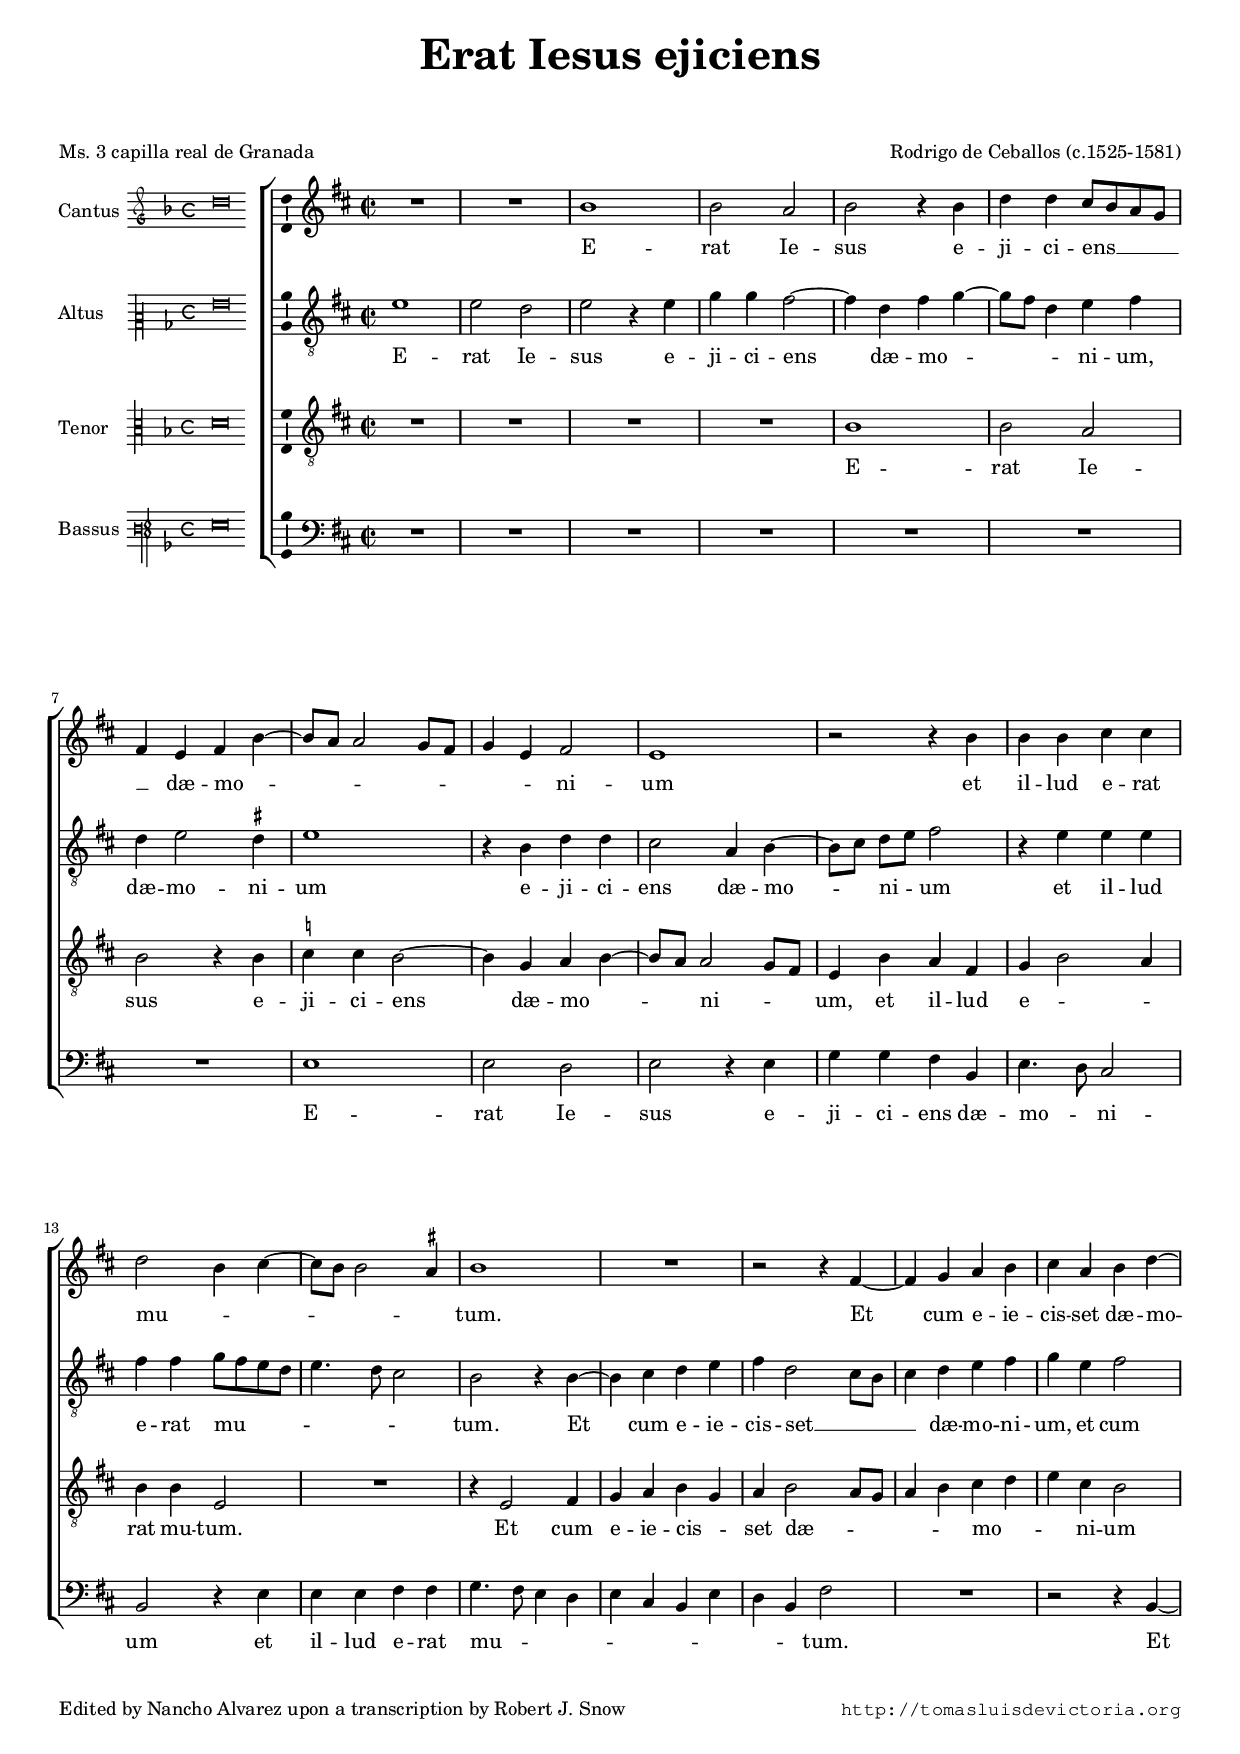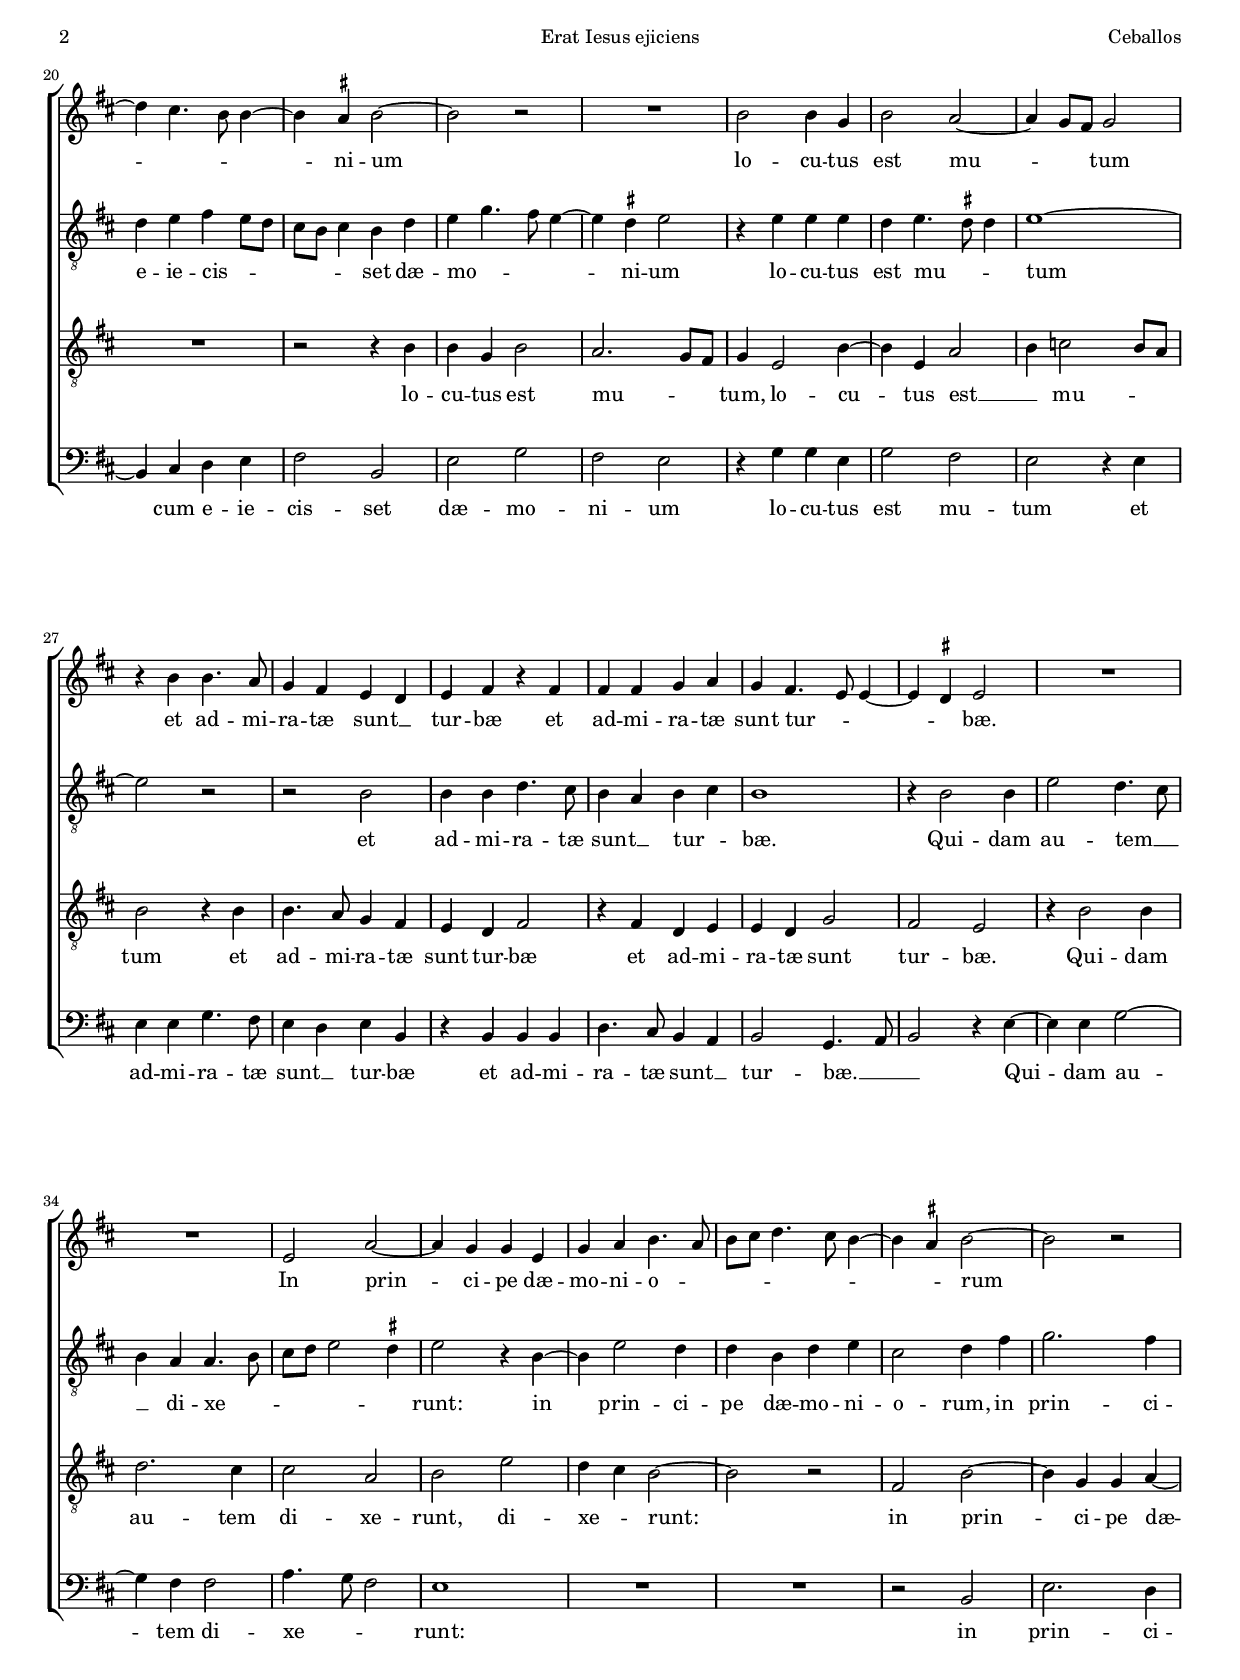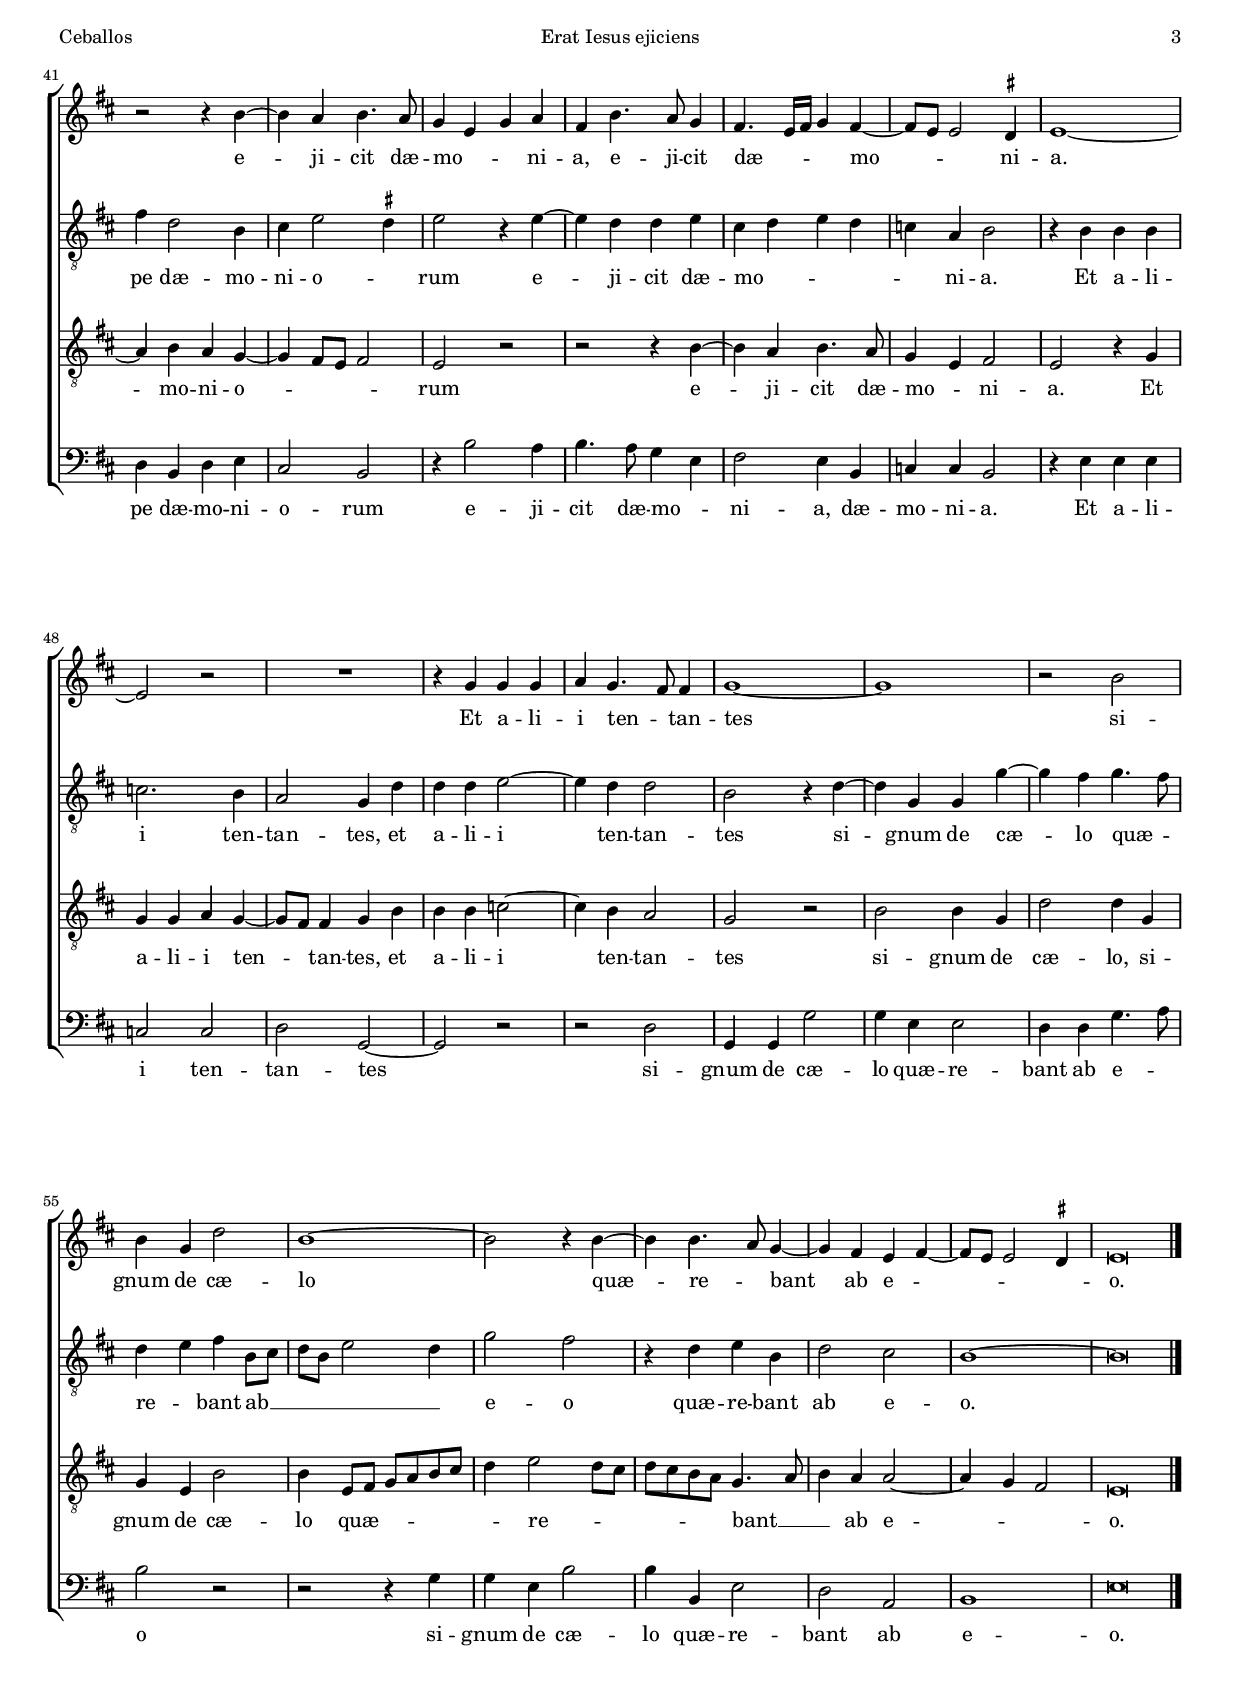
\version "2.18.0"

#(set-default-paper-size "a4")
#(set-global-staff-size 16.4)
#(ly:set-option 'point-and-click #f)
%mobile -s15.5 -i3.2

italicas=\override LyricText.font-shape = #'italic
rectas=\override LyricText.font-shape = #'upright
ss=\once \set suggestAccidentals = ##t
incipitwidth = 20
mtempo={\tempo 4 = 100}
mtempob={\tempo 4 = 50}
mt=#(define-music-function (parser location offset) (number?) ; move lyric text
      #{ \once \override LyricText.X-offset = -$offset #})

htitle="Erat Iesus ejiciens"
hcomposer="Ceballos"

\header {
	title=\markup{\fontsize #3 "Erat Iesus ejiciens"}
	%subtitle=""
	subsubtitle=\markup{\null \vspace #2 }
	composer="Rodrigo de Ceballos (c.1525-1581)"
        pdfauthor=\composer
	%opus="(-)"
	poet=\markup{"Ms. 3 capilla real de Granada"}
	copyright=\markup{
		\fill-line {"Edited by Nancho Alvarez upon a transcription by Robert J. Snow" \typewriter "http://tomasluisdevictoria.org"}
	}
%	tagline=""
}

global={\key f \major \time 2/2 \skip 1*61
	%\override Score.TimeSignature.break-visibility = #'#(#f #t #t)
	\bar "|."
}


cantus=\relative c''{
	R1*2
	d1
	d2 c
	d r4 d
	f f e8 d c bes
	a4 g a d ~
	d8 c c2 bes8 a
	bes4 g a2
	g1
	r2 r4 d'
	d d e e
	f2 d4 e ~
	e8 d d2 \ss cis4
	d1
	R1
	r2 r4 a ~
	a bes c d
	e c d f ~
	f e4. d8 d4 ~
	d \ss cis d2 ~
	d r
	R1
	d2 d4 bes 
	d2 c ~
	c4 bes8 a bes2
	r4 d d4. c8
	bes4 a g f
	g a r a
	a a bes c
	bes a4. g8 g4 ~
	g \ss fis g2
	R1*2
	g2 c ~
	c4 bes bes g 
	bes c d4. c8
	d e f4. e8 d4 ~
	d \ss cis d2 ~
	d r
	r2 r4 d ~
	d4 c d4. c8
	bes4 g bes c
	a4 d4. c8 bes4
	a4. g16 a bes4 a ~
	a8 g g2 \ss fis4
	g1 ~
	g2 r
	R1
	r4 bes bes bes
	c bes4. a8 a4
	bes1 ~
	bes
	r2 d
	d4 bes f'2
	d1 ~
	d2 r4 d ~
	d4 d4. c8 bes4 ~
	bes4 a g a ~
	a8 g g2 \ss fis4
	g\breve*1/2
}

altus=\relative c''{
	g1
	g2 f
	g r4 g
	bes4 bes a2 ~
	a4 f a bes ~
	bes8 a f4 g a
	f4 g2 \ss fis4
	g1
	r4 d f f
	e2 c4 d ~
	d8[ e] f[ g] a2
	r4 g g g
	a a bes8 a g f
	g4. f8 e2
	d2 r4 d ~
	d e f g
	a4 f2 e8 d
	e4 f g a
	bes g a2
	f4 g a g8 f
	e d e4 d f
	g bes4. a8 g4 ~
	g4 \ss fis g2
	r4 g g g
	f4 g4. \ss fis8 fis4
	g1 ~
	g2 r
	r2 d
	d4 d f4. e8
	d4 c d e
	d1
	r4 d2 d4
	g2 f4. e8
	d4 c c4. d8
	e8 f g2 \ss fis4
	g2 r4 d ~
	d g2 f4
	f4 d f g
	e2 f4 a
	bes2. a4
	a4 f2 d4
	e g2 \ss fis4
	g2 r4 g ~
	g4 f f g
	e f g f
	ees c d2
	r4 d d d
	ees2. d4
	c2 bes4 f'
	f f g2 ~
	g4 f f2
	d r4 f ~
	f4 bes, bes bes' ~
	bes4 a bes4. a8
	f4 g a d,8 e
	f d g2 f4
	bes2 a
	r4 f g d
	f2 e
	d1 ~
	d\breve*1/2
}

tenor=\relative c'{
	R1*4
	d1
	d2 c
	d2 r4 d
	\ss ees4 ees d2 ~
	d4 bes c d ~
	d8 c c2 bes8 a
	g4 d' c a
	bes4 d2 c4
	d d g,2
	R1
	r4 g2 a4
	bes c d bes
	c4 d2 c8 bes
	c4 d e f
	g e d2
	R1
	r2 r4 d
	d bes d2
	c2. bes8 a
	bes4 g2 d'4 ~
	d g, c2
	d4 ees2 d8 c
	d2 r4 d
	d4. c8 bes4 a
	g f a2
	r4 a f g
	g f bes2
	a2 g
	r4 d'2 d4
	f2. e4
	e2 c
	d g
	f4 e d2 ~
	d r
	a2 d ~
	d4 bes bes c ~
	c d c bes ~
	bes4 a8 g a2
	g2 r
	r2 r4 d' ~
	d c d4. c8
	bes4 g a2
	g2 r4 bes
	bes bes c bes ~
	bes8 a a4 bes d
	d d ees2 ~
	ees4 d c2
	bes r
	d2 d4 bes
	f'2 f4 bes,
	bes4 g d'2
	d4 g,8 a bes c d e
	f4 g2 f8 e 
	f e d c bes4. c8
	d4 c c2 ~
	c4 bes a2
	g\breve*1/2
}

bassus=\relative c'{
	R1*7
	g1
	g2 f
	g r4 g
	bes bes a d,
	g4. f8 e2
	d r4 g
	g g a a
	bes4. a8 g4 f
	g e d g
	f d a'2
	R1
	r2 r4 d, ~
	d e f g
	a2 d,
	g bes
	a g
	r4 bes bes g
	bes2 a
	g2 r4 g
	g g bes4. a8
	g4 f g d
	r4 d d d
	f4. e8 d4 c
	d2 bes4. c8
	d2 r4 g ~
	g g bes2 ~
	bes4 a a2
	c4. bes8 a2
	g1
	R1*2
	r2 d
	g2. f4
	f d f g
	e2 d
	r4 d'2 c4
	d4. c8 bes4 g
	a2 g4 d
	ees ees d2
	r4 g g g
	ees2 ees
	f bes, ~
	bes r
	r f'
	bes,4 bes bes'2
	bes4 g g2
	f4 f bes4. c8
	d2 r
	r2 r4 bes
	bes g d'2
	d4 d, g2
	f c
	d1
	g\breve*1/2
}

textocantus=\lyricmode{
E -- rat Ie -- sus e -- ji -- ci -- ens __ _ _ _ _ 
dæ -- mo -- _ _ _ _ _ _ _ ni -- um
et il -- lud e -- rat mu -- _ _ _ _ _ tum.
Et cum e -- ie -- cis -- set dæ -- mo -- _ _ _ ni -- um
lo -- cu -- tus est mu -- _ _ tum
et ad -- mi -- ra -- tæ \mt #.8 sunt __ _ tur -- bæ
et ad -- mi -- ra -- tæ sunt tur -- _ _ _ bæ.
In prin -- ci -- pe dæ -- mo -- ni -- o -- _ _ _ _ _ _ _ rum
e -- ji -- cit dæ -- mo -- _ _ ni -- a,
e -- ji -- cit dæ -- _ _ _ mo -- _ _ ni -- a.
Et a -- li -- i ten -- _ tan -- tes
si -- gnum de cæ -- lo quæ -- re -- _ bant ab e -- _ _ _ _ o.
}

textoaltus=\lyricmode{
E -- rat Ie -- sus
e -- ji -- ci -- ens dæ -- mo -- _ _ _ ni -- um,
dæ -- mo -- ni -- um
e -- ji -- ci -- ens dæ -- mo -- _ ni -- _ um
et il -- lud e -- rat mu -- _ _ _ _ _ _ tum.
Et cum e -- ie -- cis -- set __ _ _ _ dæ -- mo -- ni -- um,
et cum e -- ie -- cis -- _ _ _ _ _ set dæ -- mo -- _ _ _ ni -- um
lo -- cu -- tus est mu -- _ _ tum
et ad -- mi -- ra -- tæ \mt #.8 sunt __ _ tur -- _ bæ.
Qui -- dam au -- tem __ _ _ di -- xe -- _ _ _ _ _ runt:
in prin -- ci -- pe dæ -- mo -- ni -- o -- rum,
in prin -- ci -- pe dæ -- mo -- ni -- o -- _ rum
e -- ji -- cit dæ -- mo -- _ _ _ _ ni -- a.
Et a -- li -- i ten -- tan -- tes,
et a -- li -- i ten -- tan -- tes
si -- gnum de cæ -- lo
quæ -- _ re -- _ bant ab __ _ _ _ _ _ e -- o
quæ -- re -- bant ab e -- o.
}

textotenor=\lyricmode{
E -- rat Ie -- sus e -- ji -- ci -- ens
dæ -- mo -- _ _ ni -- _ _ um,
et il -- lud e -- _ _ rat mu -- tum.
Et cum e -- ie -- cis -- _ set dæ -- _ _ _ _ mo -- _ _ ni -- um
lo -- cu -- tus est mu -- _ _ tum,
lo -- cu -- tus est __ _ \mt #.8 mu -- _ _ tum
et ad -- mi -- ra -- tæ sunt tur -- bæ
et ad -- mi -- ra -- tæ sunt tur -- bæ.
Qui -- dam au -- tem di -- xe -- runt, di -- xe -- _ runt:
in prin -- ci -- pe dæ -- mo -- ni -- o -- _ _ _ rum
e -- ji -- cit dæ -- mo -- _ ni -- a.
Et a -- li -- i ten -- _ tan -- tes,
et a -- li -- i ten -- tan -- tes
si -- gnum de cæ -- lo,
si -- gnum de cæ -- lo 
\mt #.5 quæ -- _ _ _ _ _ _ re -- _ _ _ _ _ _ bant __ _ _ ab e -- _ _ o.
}

textobassus=\lyricmode{
E -- rat Ie -- sus
e -- ji -- ci -- ens dæ -- mo -- _ ni -- um
et il -- lud e -- rat mu -- _ _ _ _ _ _ _ _ _ tum.
Et cum e -- ie -- cis -- set dæ -- mo -- ni -- um
lo -- cu -- tus est mu -- tum
et ad -- mi -- ra -- tæ \mt #.8 sunt __ _ tur -- bæ
et ad -- mi -- ra -- tæ \mt #.5 sunt __ _ tur -- bæ. __ _ _ 
Qui -- dam au -- tem di -- xe -- _ _ runt:
in prin -- ci -- pe dæ -- mo -- ni -- o -- rum
e -- ji -- cit dæ -- mo -- _ ni -- a, dæ -- mo -- ni -- a.
Et a -- li -- i ten -- tan -- tes
si -- gnum de cæ -- lo quæ -- re -- bant ab e -- _ o
si -- gnum de cæ -- lo quæ -- re -- bant ab e -- o.
}


incipitcantus=\markup{
	\score{
		{ 
		\set Staff.instrumentName="Cantus "
		\override NoteHead.style = #'neomensural
		\override Staff.TimeSignature.style = #'neomensural
		\cadenzaOn 
		\clef "petrucci-g"
		\key f \major
		\time 4/4
                d''\breve
		} 

	\layout { line-width=\incipitwidth indent = 0 }
	}
}

incipitaltus=\markup{
	\score{
		{ 
		\set Staff.instrumentName="Altus    "
		\override NoteHead.style = #'neomensural 
		\override Staff.TimeSignature.style = #'neomensural
		\cadenzaOn 
		\clef "petrucci-c2"
		\key f \major
		\time 4/4
               g'\breve
		} 
	\layout { line-width=\incipitwidth indent = 0 }
	}
}


incipittenor=\markup{
	\score{
		{ 
		\set Staff.instrumentName="Tenor   "
		\override NoteHead.style = #'neomensural 
		\override Staff.TimeSignature.style = #'neomensural
		\cadenzaOn 
		\clef "petrucci-c3"
		\key f \major
		\time 4/4
                d'\breve
		} 
	\layout { line-width=\incipitwidth indent=0 }
	}
}

incipitbassus=\markup{
	\score{
		{ 
		\set Staff.instrumentName="Bassus "
		\override NoteHead.style = #'neomensural
		\override Staff.TimeSignature.style = #'neomensural
		\cadenzaOn 
		\clef "petrucci-f3"
		\key f \major
		\time 4/4
                g\breve
		} 
	\layout { line-width=\incipitwidth indent = 0 }
	}
}

%\layout {
%       \context {\Voice
%               \remove Ligature_bracket_engraver
%               \consists Mensural_ligature_engraver
%       }
%       line-width=\incipitwidth
%       indent = 0
%}

\score {\transpose c' a{
\new ChoirStaff<<

	\new Staff <<\global
	\new Voice="v1" {
		\set Staff.instrumentName=\incipitcantus
		\clef "treble"
		\cantus }
	\new Lyrics \lyricsto "v1" {\textocantus }
	>>

	\new Staff <<\global
	\new Voice="v2" {
		\set Staff.instrumentName=\incipitaltus
		\clef "G_8"
		\altus }
	\new Lyrics \lyricsto "v2" {\textoaltus }
	>>
	
	\new Staff <<\global
	\new Voice="v3" {
		\set Staff.instrumentName=\incipittenor
		\clef "G_8"
		\tenor }
	\new Lyrics \lyricsto "v3" {\textotenor }
	>>

	\new Staff <<\global
	\new Voice="v4" {
		\set Staff.instrumentName=\incipitbassus
		\clef "bass"
		\bassus }
	\new Lyrics \lyricsto "v4" {\textobassus }
	>>
	
>>

	} % transpose

\layout{ 
	\context {\Lyrics 
		\override VerticalAxisGroup.staff-affinity = #UP
		\override VerticalAxisGroup.nonstaff-relatedstaff-spacing =
			#'((basic-distance . 0) (minimum-distance . 0) (padding . 1))
		\override LyricText.font-size = #1.2
		\override LyricHyphen.minimum-distance = #0.5
	}
	\context {\Score 
		tempoHideNote = ##t
		\override BarNumber.padding = #2 
	}
	\context {\Voice 
		%melismaBusyProperties = #'()
		%autoBeaming = ##f
	}
	\context {\Staff 
                %\RemoveEmptyStaves
                %\override VerticalAxisGroup.remove-first = ##t
		\override VerticalAxisGroup.staff-staff-spacing =
			#'((basic-distance . 11) (minimum-distance . 0) (padding . 1))
		\consists Ambitus_engraver 
		\override LigatureBracket.padding = #1
	}
}

%\midi { \mtempo }

}


\paper{
	evenHeaderMarkup=\markup  \fill-line { \fromproperty #'page:page-number-string \htitle \hcomposer }
	oddHeaderMarkup= \markup  \fill-line { \on-the-fly #not-first-page \hcomposer \on-the-fly #not-first-page \htitle \on-the-fly #not-first-page \fromproperty #'page:page-number-string }
	%system-count=20
	%page-count = 8
	ragged-last-bottom = ##f
	indent=3.6\cm
	system-system-spacing =
	#'((basic-distance . 20) (minimum-distance . 0) (padding . 5))
	top-system-spacing = % header
	#'((basic-distance . 8) (minimum-distance . 0) (padding . 0))
	last-bottom-spacing = % footer
	#'((basic-distance . 12) (minimum-distance . 0) (padding . 0))
	markup-system-spacing.padding = #1.5
}
